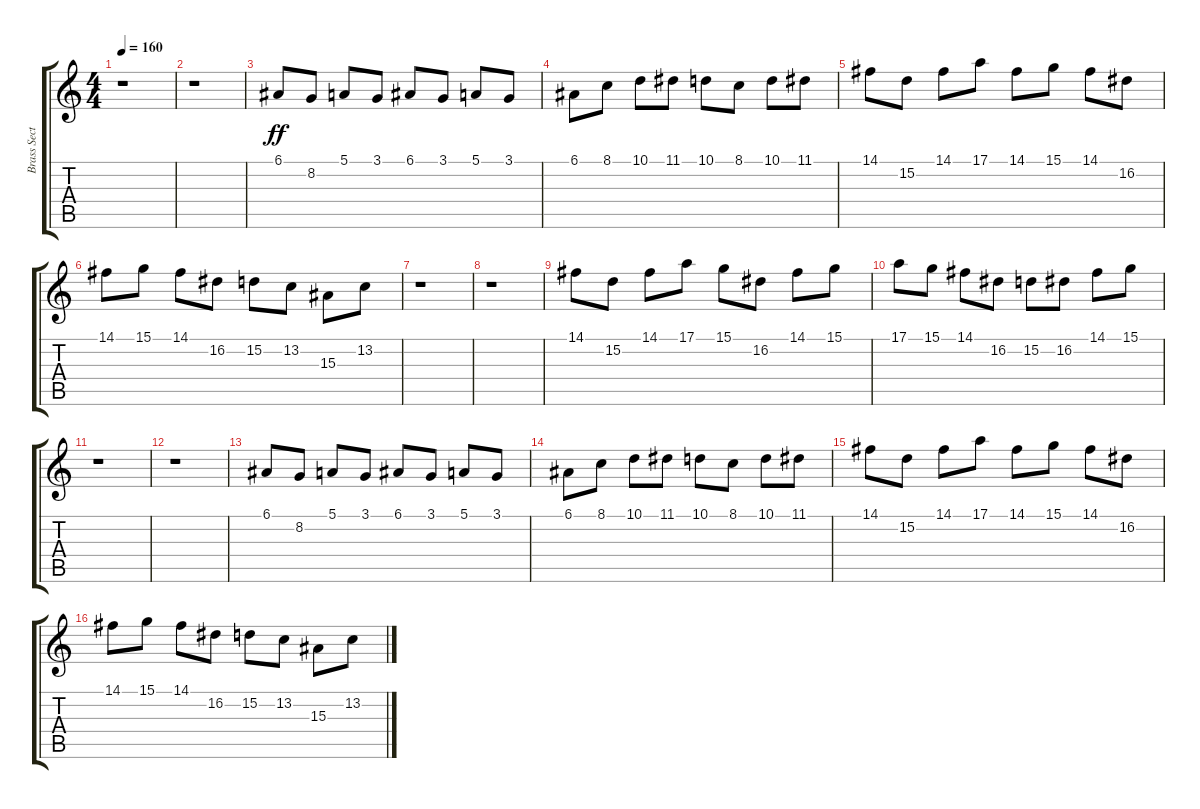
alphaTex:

\track ("Brass Section" "Brass Sect") {instrument brasssection}
\staff {score tabs}
\tuning (E4 B3 G3 D3 A2 E2) {hide}
\ts (4 4)
\tempo 160
\clef g2
\ks c
r.1{dy ff} |
r.1 |
6.1.8 8.2.8 5.1.8 3.1.8 6.1.8 3.1.8 5.1.8 3.1.8 |
6.1.8 8.1.8 10.1.8 11.1.8 10.1.8 8.1.8 10.1.8 11.1.8 |
14.1.8 15.2.8 14.1.8 17.1.8 14.1.8 15.1.8 14.1.8 16.2.8 |
14.1.8 15.1.8 14.1.8 16.2.8 15.2.8 13.2.8 15.3.8 13.2.8 |
r.1 |
r.1 |
14.1.8 15.2.8 14.1.8 17.1.8 15.1.8 16.2.8 14.1.8 15.1.8 |
17.1.8 15.1.8 14.1.8 16.2.8 15.2.8 16.2.8 14.1.8 15.1.8 |
r.1 |
r.1 |
6.1.8 8.2.8 5.1.8 3.1.8 6.1.8 3.1.8 5.1.8 3.1.8 |
6.1.8 8.1.8 10.1.8 11.1.8 10.1.8 8.1.8 10.1.8 11.1.8 |
14.1.8 15.2.8 14.1.8 17.1.8 14.1.8 15.1.8 14.1.8 16.2.8 |
14.1.8 15.1.8 14.1.8 16.2.8 15.2.8 13.2.8 15.3.8 13.2.8
